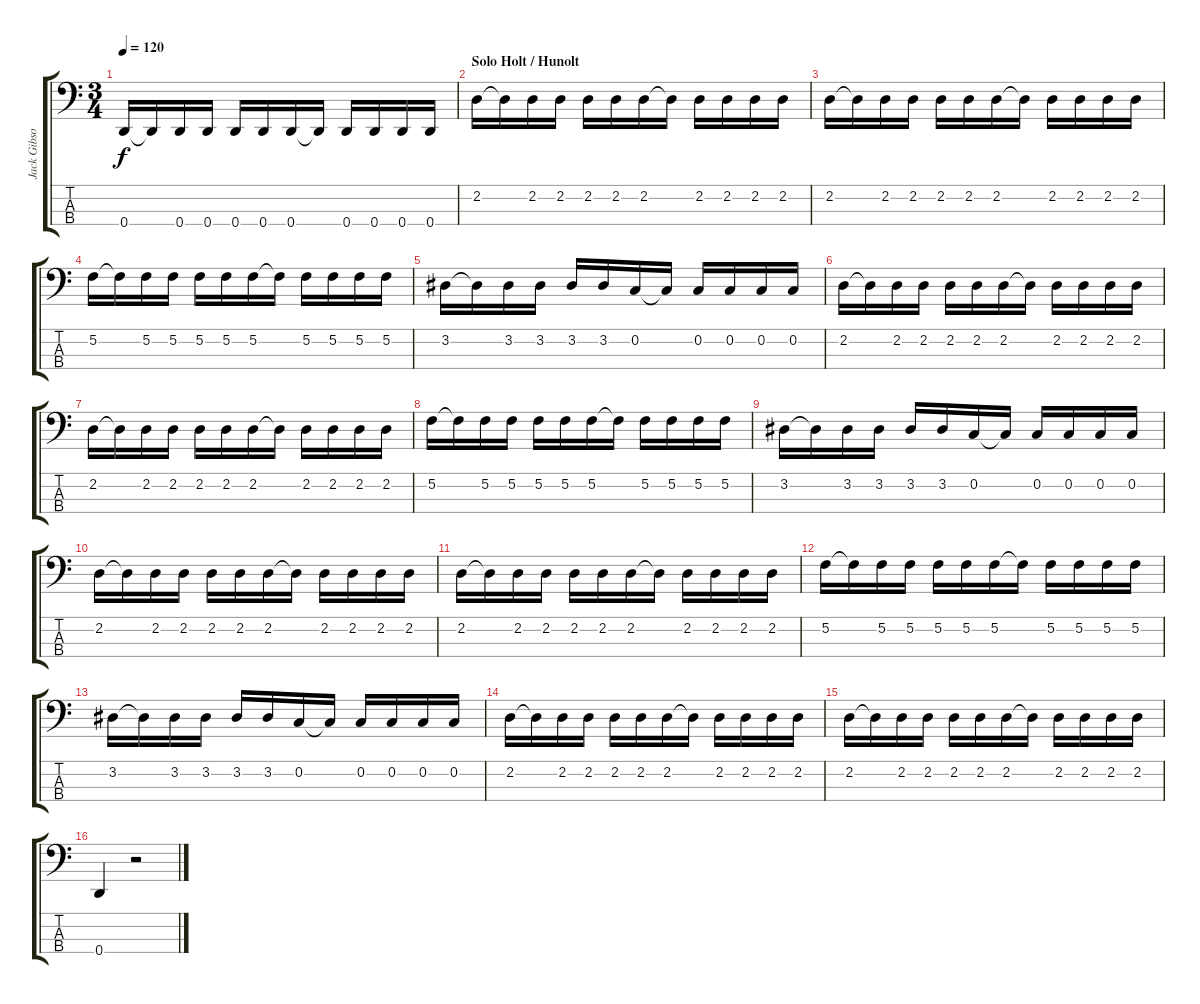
\track ("Jack Gibson" "Jack Gibso") {instrument electricbassfinger}
\staff {score tabs}
\tuning (F2 C2 G1 D1) {hide}
\ts (3 4)
\tempo 120
\clef f4
\ks c
0.4.16{dy f} 0.4{t}.16 0.4.16 0.4.16 0.4.16 0.4.16 0.4.16 0.4{t}.16 0.4.16 0.4.16 0.4.16 0.4.16 |
\section ("" "Solo Holt / Hunolt")
2.2.16 2.2{t}.16 2.2.16 2.2.16 2.2.16 2.2.16 2.2.16 2.2{t}.16 2.2.16 2.2.16 2.2.16 2.2.16 |
2.2.16 2.2{t}.16 2.2.16 2.2.16 2.2.16 2.2.16 2.2.16 2.2{t}.16 2.2.16 2.2.16 2.2.16 2.2.16 |
5.2.16 5.2{t}.16 5.2.16 5.2.16 5.2.16 5.2.16 5.2.16 5.2{t}.16 5.2.16 5.2.16 5.2.16 5.2.16 |
3.2.16 3.2{t}.16 3.2.16 3.2.16 3.2.16 3.2.16 0.2.16 0.2{t}.16 0.2.16 0.2.16 0.2.16 0.2.16 |
2.2.16 2.2{t}.16 2.2.16 2.2.16 2.2.16 2.2.16 2.2.16 2.2{t}.16 2.2.16 2.2.16 2.2.16 2.2.16 |
2.2.16 2.2{t}.16 2.2.16 2.2.16 2.2.16 2.2.16 2.2.16 2.2{t}.16 2.2.16 2.2.16 2.2.16 2.2.16 |
5.2.16 5.2{t}.16 5.2.16 5.2.16 5.2.16 5.2.16 5.2.16 5.2{t}.16 5.2.16 5.2.16 5.2.16 5.2.16 |
3.2.16 3.2{t}.16 3.2.16 3.2.16 3.2.16 3.2.16 0.2.16 0.2{t}.16 0.2.16 0.2.16 0.2.16 0.2.16 |
2.2.16 2.2{t}.16 2.2.16 2.2.16 2.2.16 2.2.16 2.2.16 2.2{t}.16 2.2.16 2.2.16 2.2.16 2.2.16 |
2.2.16 2.2{t}.16 2.2.16 2.2.16 2.2.16 2.2.16 2.2.16 2.2{t}.16 2.2.16 2.2.16 2.2.16 2.2.16 |
5.2.16 5.2{t}.16 5.2.16 5.2.16 5.2.16 5.2.16 5.2.16 5.2{t}.16 5.2.16 5.2.16 5.2.16 5.2.16 |
3.2.16 3.2{t}.16 3.2.16 3.2.16 3.2.16 3.2.16 0.2.16 0.2{t}.16 0.2.16 0.2.16 0.2.16 0.2.16 |
2.2.16 2.2{t}.16 2.2.16 2.2.16 2.2.16 2.2.16 2.2.16 2.2{t}.16 2.2.16 2.2.16 2.2.16 2.2.16 |
2.2.16 2.2{t}.16 2.2.16 2.2.16 2.2.16 2.2.16 2.2.16 2.2{t}.16 2.2.16 2.2.16 2.2.16 2.2.16 |
0.4.4 r.2
